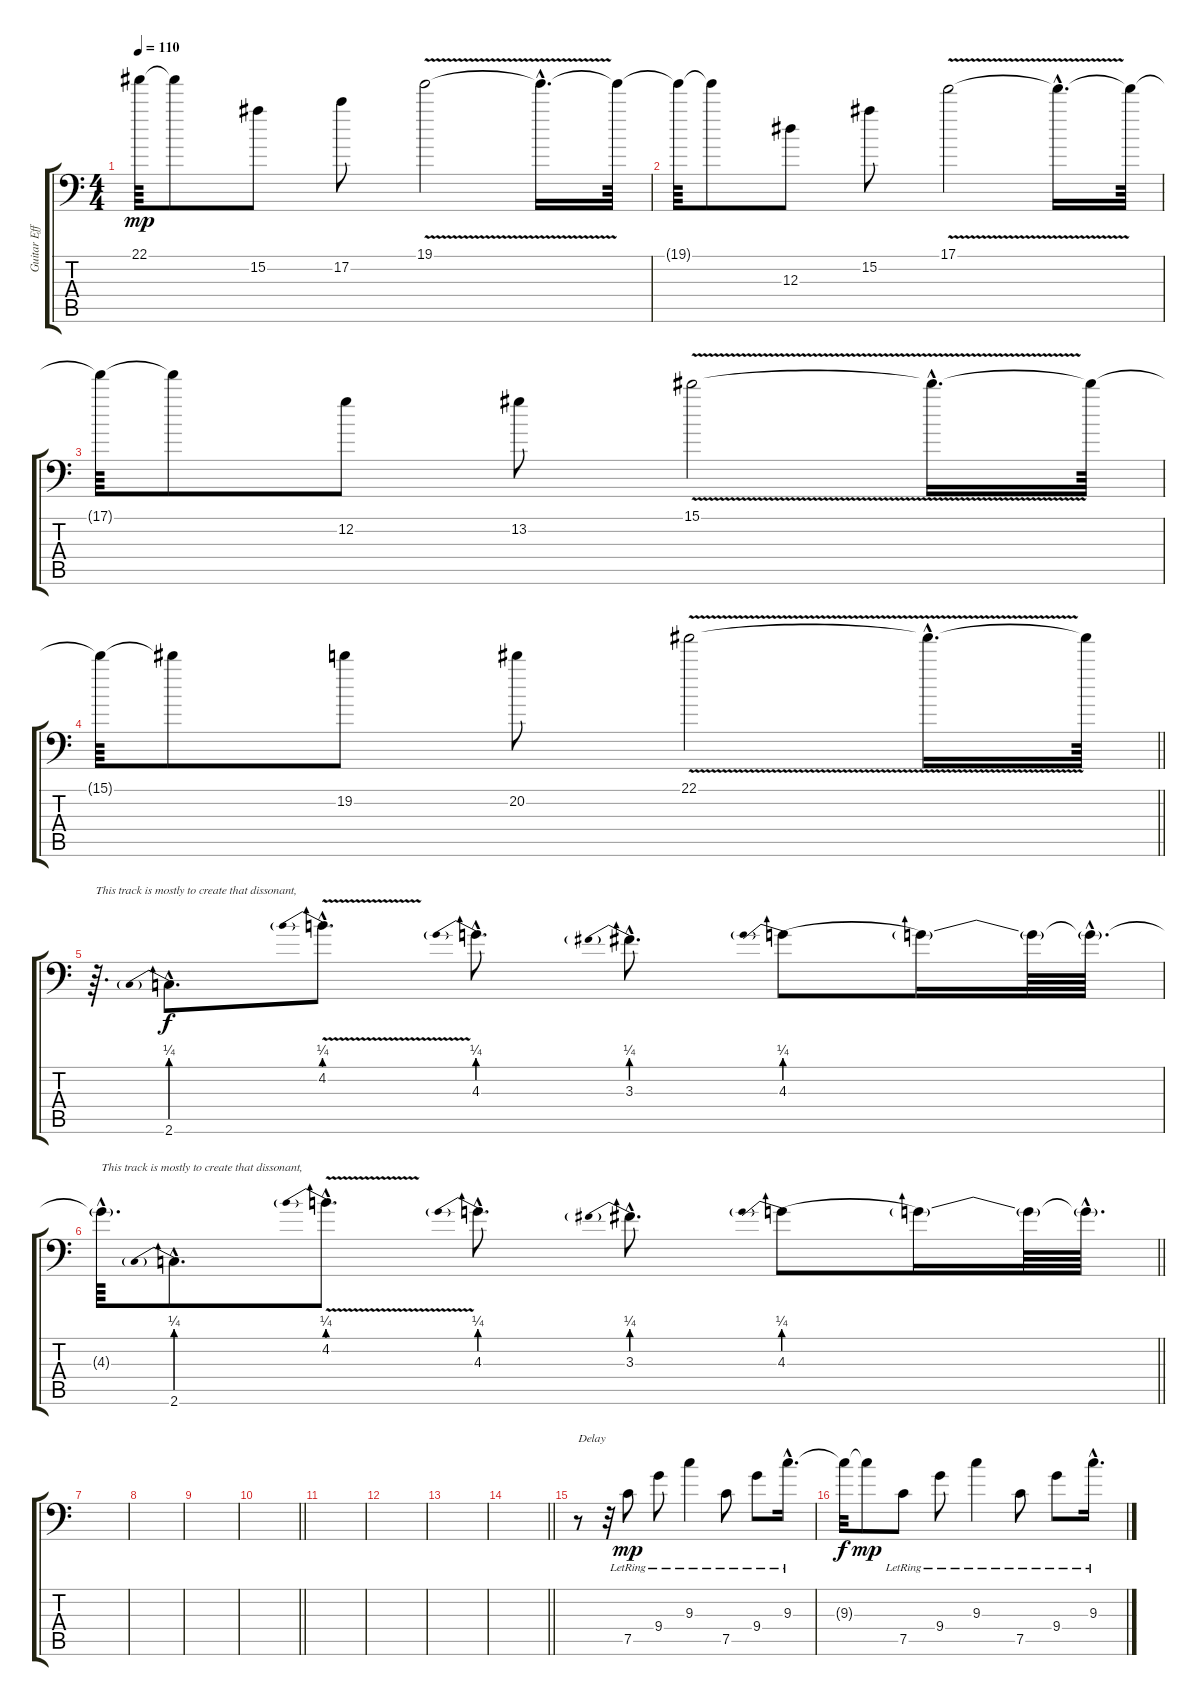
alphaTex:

\track ("Guitar Effects" "Guitar Eff") {instrument electricguitarclean}
\staff {score tabs}
\tuning (C4 G3 Eb3 Bb2 F2 Bb1) {hide}
\ts (4 4)
\tempo 110
\clef f4
\ks c
22.1{t}.64{dy mp} 22.1{t}.8 15.2.8 17.2.8 19.1{v}.2 19.1{hac t}.16{d} 19.1{t}.64 |
19.1{t}.64 19.1{t}.8 12.3.8 15.2.8 17.1{v}.2 17.1{hac t}.16{d} 17.1{t}.64 |
17.1{t}.64 17.1{t}.8 12.2.8 13.2.8 15.1{v}.2 15.1{hac t}.16{d} 15.1{t}.64 |
\barLineRight lightlight
15.1{t}.64 15.1{t}.8 19.2.8 20.2.8 22.1{v}.2 22.1{hac t}.16{d} 22.1{t}.64 |
r.64{d txt "This track is mostly to create that dissonant,"} 2.6{be (prebend 0 1 60 1) hac}.8{d dy f} 4.2{be (prebend 0 1 60 1) v hac}.8{d} 4.3{be (prebend 0 1 60 1) hac}.8{d} 3.3{be (prebend 0 1 60 1) hac}.8{d} 4.3{be (prebend 0 1 60 1)}.8 4.3{t}.16 4.3{t}.64 4.3{hac t}.64{d} |
\barLineRight lightlight
4.3{hac t}.64{d txt "This track is mostly to create that dissonant,"} 2.6{be (prebend 0 1 60 1) hac}.8{d} 4.2{be (prebend 0 1 60 1) v hac}.8{d} 4.3{be (prebend 0 1 60 1) hac}.8{d} 3.3{be (prebend 0 1 60 1) hac}.8{d} 4.3{be (prebend 0 1 60 1)}.8 4.3{t}.16 4.3{t}.64 4.3{hac t}.64{d} |
|
|
|
\barLineRight lightlight
|
|
|
|
\barLineRight lightlight
|
r.8{txt "Delay"} r.32 7.5{lr}.8{dy mp} 9.4{lr}.8 9.3{lr}.4 7.5{lr}.8 9.4{lr}.8 9.3{hac lr}.16{d} |
9.3{t}.32{dy f} 9.3{t}.8{dy mp} 7.5{lr}.8 9.4{lr}.8 9.3{lr}.4 7.5{lr}.8 9.4{lr}.8 9.3{hac lr}.16{d}
